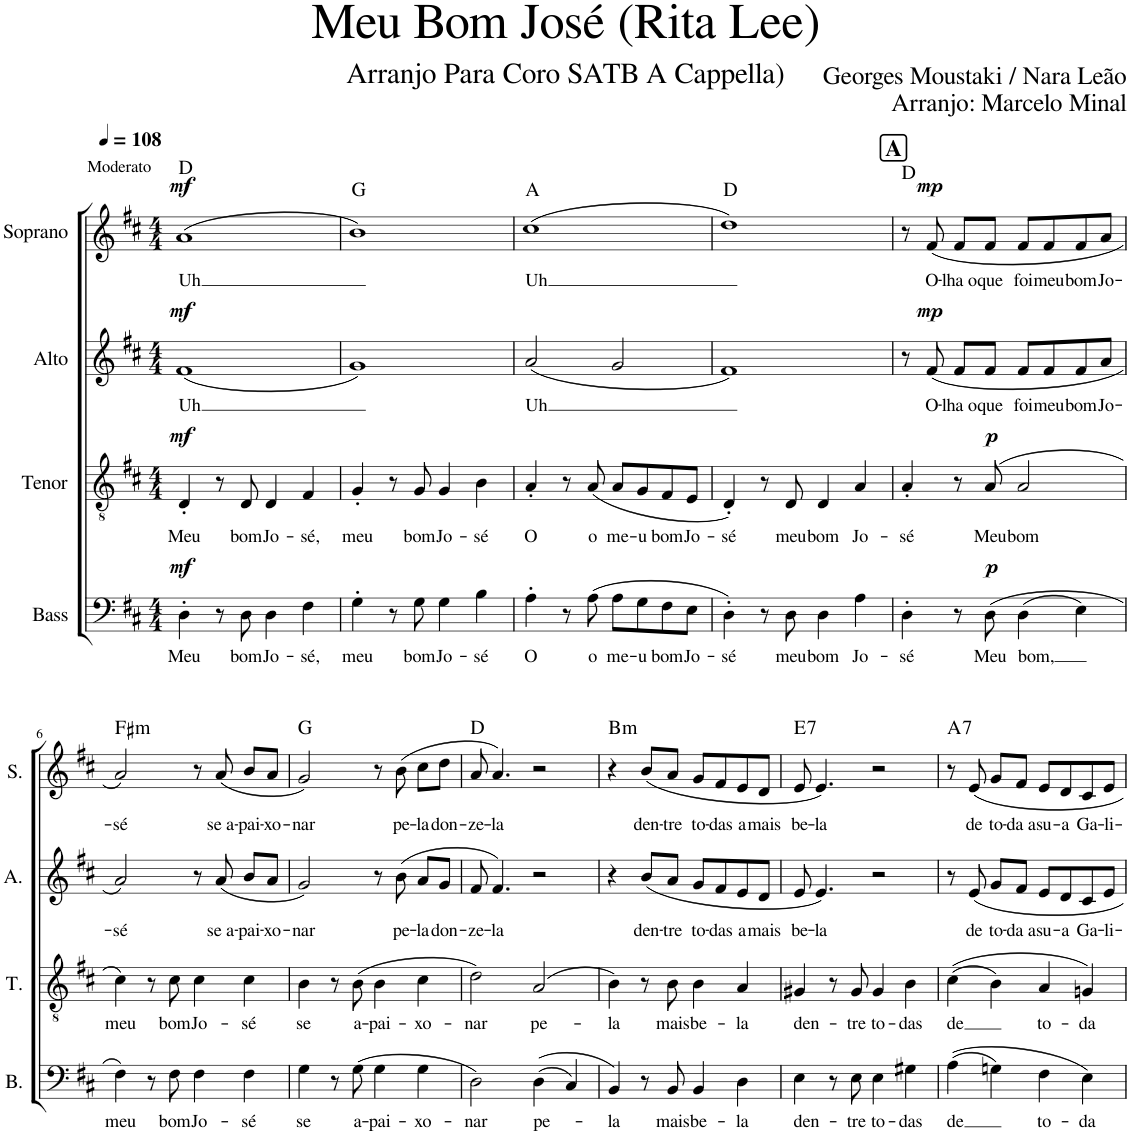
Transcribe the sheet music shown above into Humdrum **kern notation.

**kern	**text	**dynam	**kern	**text	**dynam	**kern	**text	**dynam	**kern	**text	**dynam	**harte
*part4	*part4	*part4	*part3	*part3	*part3	*part2	*part2	*part2	*part1	*part1	*part1	*part1
*staff4	*staff4	*staff4	*staff3	*staff3	*staff3	*staff2	*staff2	*staff2	*staff1	*staff1	*staff1	*
*I"Bass	*	*	*I"Tenor	*	*	*I"Alto	*	*	*I"Soprano	*	*	*
*I'B.	*	*	*I'T.	*	*	*I'A.	*	*	*I'S.	*	*	*
*clefF4	*	*	*clefGv2	*	*	*clefG2	*	*	*clefG2	*	*	*
*k[f#c#]	*	*	*k[f#c#]	*	*	*k[f#c#]	*	*	*k[f#c#]	*	*	*
*M4/4	*	*	*M4/4	*	*	*M4/4	*	*	*M4/4	*	*	*
*MM108	*	*	*MM108	*	*	*MM108	*	*	*MM108	*	*	*
=1	=1	=1	=1	=1	=1	=1	=1	=1	=1	=1	=1	=1
!	!	!	!	!	!	!	!	!	!LO:TX:a:t=Moderato	!	!	!
!	!LO:LY:b	!LO:DY:a	!	!LO:LY:b	!LO:DY:a	!	!LO:LY:b	!LO:DY:a	!	!LO:LY:b	!LO:DY:a	!
4D'\	Meu	mf	4D'/	Meu	mf	(1f#	Uh	mf	(1a	Uh	mf	D:maj
8r	.	.	8r	.	.	.	.	.	.	.	.	.
!	!LO:LY:b	!	!	!LO:LY:b	!	!	!	!	!	!	!	!
8D\	bom	.	8D/	bom	.	.	.	.	.	.	.	.
!	!LO:LY:b	!	!	!LO:LY:b	!	!	!	!	!	!	!	!
4D\	Jo-	.	4D/	Jo-	.	.	.	.	.	.	.	.
!	!LO:LY:b	!	!	!LO:LY:b	!	!	!	!	!	!	!	!
4F#\	-sé,	.	4F#/	-sé,	.	.	.	.	.	.	.	.
=2	=2	=2	=2	=2	=2	=2	=2	=2	=2	=2	=2	=2
!	!LO:LY:b	!	!	!LO:LY:b	!	!	!	!	!	!	!	!
4G'\	meu	.	4G'/	meu	.	1g)	.	.	1b)	.	.	G:maj
8r	.	.	8r	.	.	.	.	.	.	.	.	.
!	!LO:LY:b	!	!	!LO:LY:b	!	!	!	!	!	!	!	!
8G\	bom	.	8G/	bom	.	.	.	.	.	.	.	.
!	!LO:LY:b	!	!	!LO:LY:b	!	!	!	!	!	!	!	!
4G\	Jo-	.	4G/	Jo-	.	.	.	.	.	.	.	.
!	!LO:LY:b	!	!	!LO:LY:b	!	!	!	!	!	!	!	!
4B\	-sé	.	4B\	-sé	.	.	.	.	.	.	.	.
=3	=3	=3	=3	=3	=3	=3	=3	=3	=3	=3	=3	=3
!	!LO:LY:b	!	!	!LO:LY:b	!	!	!LO:LY:b	!	!	!LO:LY:b	!	!
4A'\	O	.	4A'/	O	.	(2a/	Uh	.	(1cc#	Uh	.	A:maj
8r	.	.	8r	.	.	.	.	.	.	.	.	.
!	!LO:LY:b	!	!	!LO:LY:b	!	!	!	!	!	!	!	!
(8A\	o	.	(8A/	o	.	.	.	.	.	.	.	.
!	!LO:LY:b	!	!	!LO:LY:b	!	!	!	!	!	!	!	!
8A\L	me-	.	8A/L	me-	.	2g/	.	.	.	.	.	.
!	!LO:LY:b	!	!	!LO:LY:b	!	!	!	!	!	!	!	!
8G\	-u	.	8G/	-u	.	.	.	.	.	.	.	.
!	!LO:LY:b	!	!	!LO:LY:b	!	!	!	!	!	!	!	!
8F#\	bom	.	8F#/	bom	.	.	.	.	.	.	.	.
!	!LO:LY:b	!	!	!LO:LY:b	!	!	!	!	!	!	!	!
8E\J	Jo-	.	8E/J	Jo-	.	.	.	.	.	.	.	.
=4	=4	=4	=4	=4	=4	=4	=4	=4	=4	=4	=4	=4
!	!LO:LY:b	!	!	!LO:LY:b	!	!	!	!	!	!	!	!
4D'\)	-sé	.	4D'/)	-sé	.	1f#)	.	.	1dd)	.	.	D:maj
8r	.	.	8r	.	.	.	.	.	.	.	.	.
!	!LO:LY:b	!	!	!LO:LY:b	!	!	!	!	!	!	!	!
8D\	meu	.	8D/	meu	.	.	.	.	.	.	.	.
!	!LO:LY:b	!	!	!LO:LY:b	!	!	!	!	!	!	!	!
4D\	bom	.	4D/	bom	.	.	.	.	.	.	.	.
!	!LO:LY:b	!	!	!LO:LY:b	!	!	!	!	!	!	!	!
4A\	Jo-	.	4A/	Jo-	.	.	.	.	.	.	.	.
!!LO:REH:place=s1:a:B:cj:fs=14:t=A
=5	=5	=5	=5	=5	=5	=5	=5	=5	=5	=5	=5	=5
!	!LO:LY:b	!	!	!LO:LY:b	!	!	!	!	!	!	!	!
4D'\	-sé	.	4A'/	-sé	.	8r	.	.	8r	.	.	D:maj
!	!	!	!	!	!	!	!LO:LY:b	!LO:DY:a	!	!LO:LY:b	!LO:DY:a	!
.	.	.	.	.	.	(8f#/	O-	mp	(8f#/	O-	mp	.
!	!	!	!	!	!	!	!LO:LY:b	!	!	!LO:LY:b	!	!
8r	.	.	8r	.	.	8f#/L	-lha o	.	8f#/L	-lha o	.	.
!	!LO:LY:b	!LO:DY:a	!	!LO:LY:b	!LO:DY:a	!	!LO:LY:b	!	!	!LO:LY:b	!	!
(8D\	Meu	p	(8A/	Meu	p	8f#/J	que	.	8f#/J	que	.	.
!	!LO:LY:b	!	!	!LO:LY:b	!	!	!LO:LY:b	!	!	!LO:LY:b	!	!
(4D\	bom,	.	2A/	bom	.	8f#/L	foi	.	8f#/L	foi	.	.
!	!	!	!	!	!	!	!LO:LY:b	!	!	!LO:LY:b	!	!
.	.	.	.	.	.	8f#/	meu	.	8f#/	meu	.	.
!	!	!	!	!	!	!	!LO:LY:b	!	!	!LO:LY:b	!	!
4E\)	.	.	.	.	.	8f#/	bom	.	8f#/	bom	.	.
!	!	!	!	!	!	!	!LO:LY:b	!	!	!LO:LY:b	!	!
.	.	.	.	.	.	8a/J	Jo-	.	8a/J	Jo-	.	.
!!LO:LB:g=z
=6	=6	=6	=6	=6	=6	=6	=6	=6	=6	=6	=6	=6
!	!LO:LY:b	!	!	!LO:LY:b	!	!	!LO:LY:b	!	!	!LO:LY:b	!	!LO:H:kt=m
4F#\)	meu	.	4c#\)	meu	.	2a/)	-sé	.	2a/)	-sé	.	F#:min
8r	.	.	8r	.	.	.	.	.	.	.	.	.
!	!LO:LY:b	!	!	!LO:LY:b	!	!	!	!	!	!	!	!
8F#\	bom	.	8c#\	bom	.	.	.	.	.	.	.	.
!	!LO:LY:b	!	!	!LO:LY:b	!	!	!	!	!	!	!	!
4F#\	Jo-	.	4c#\	Jo-	.	8r	.	.	8r	.	.	.
!	!	!	!	!	!	!	!LO:LY:b	!	!	!LO:LY:b	!	!
.	.	.	.	.	.	(8a/	se a-	.	(8a/	se a-	.	.
!	!LO:LY:b	!	!	!LO:LY:b	!	!	!LO:LY:b	!	!	!LO:LY:b	!	!
4F#\	-sé	.	4c#\	-sé	.	8b/L	-pai-	.	8b/L	-pai-	.	.
!	!	!	!	!	!	!	!LO:LY:b	!	!	!LO:LY:b	!	!
.	.	.	.	.	.	8a/J	-xo-	.	8a/J	-xo-	.	.
=7	=7	=7	=7	=7	=7	=7	=7	=7	=7	=7	=7	=7
!	!LO:LY:b	!	!	!LO:LY:b	!	!	!LO:LY:b	!	!	!LO:LY:b	!	!
4G\	se	.	4B\	se	.	2g/)	-nar	.	2g/)	-nar	.	G:maj
8r	.	.	8r	.	.	.	.	.	.	.	.	.
!	!LO:LY:b	!	!	!LO:LY:b	!	!	!	!	!	!	!	!
(8G\	a-	.	(8B\	a-	.	.	.	.	.	.	.	.
!	!LO:LY:b	!	!	!LO:LY:b	!	!	!	!	!	!	!	!
4G\	-pai-	.	4B\	-pai-	.	8r	.	.	8r	.	.	.
!	!	!	!	!	!	!	!LO:LY:b	!	!	!LO:LY:b	!	!
.	.	.	.	.	.	(8b\	pe-	.	(8b\	pe-	.	.
!	!LO:LY:b	!	!	!LO:LY:b	!	!	!LO:LY:b	!	!	!LO:LY:b	!	!
4G\	-xo-	.	4c#\	-xo-	.	8a/L	-la	.	8cc#\L	-la	.	.
!	!	!	!	!	!	!	!LO:LY:b	!	!	!LO:LY:b	!	!
.	.	.	.	.	.	8g/J	don-	.	8dd\J	don-	.	.
=8	=8	=8	=8	=8	=8	=8	=8	=8	=8	=8	=8	=8
!	!LO:LY:b	!	!	!LO:LY:b	!	!	!LO:LY:b	!	!	!LO:LY:b	!	!
2D\)	-nar	.	2d\)	-nar	.	8f#/	-ze-	.	8a/	-ze-	.	D:maj
!	!	!	!	!	!	!	!LO:LY:b	!	!	!LO:LY:b	!	!
.	.	.	.	.	.	4.f#/)	-la	.	4.a/)	-la	.	.
!	!LO:LY:b	!	!	!LO:LY:b	!	!	!	!	!	!	!	!
((4D\	pe-	.	(>2A/	pe-	.	2r	.	.	2r	.	.	.
4C#/)	.	.	.	.	.	.	.	.	.	.	.	.
=9	=9	=9	=9	=9	=9	=9	=9	=9	=9	=9	=9	=9
!	!LO:LY:b	!	!	!LO:LY:b	!	!	!	!	!	!	!	!LO:H:kt=m
4BB/)	-la	.	4B\)	-la	.	4r	.	.	4r	.	.	B:min
!	!	!	!	!	!	!	!LO:LY:b	!	!	!LO:LY:b	!	!
8r	.	.	8r	.	.	(8b/L	den-	.	(8b/L	den-	.	.
!	!LO:LY:b	!	!	!LO:LY:b	!	!	!LO:LY:b	!	!	!LO:LY:b	!	!
8BB/	mais	.	8B\	mais	.	8a/J	-tre	.	8a/J	-tre	.	.
!	!LO:LY:b	!	!	!LO:LY:b	!	!	!LO:LY:b	!	!	!LO:LY:b	!	!
4BB/	be-	.	4B\	be-	.	8g/L	to-	.	8g/L	to-	.	.
!	!	!	!	!	!	!	!LO:LY:b	!	!	!LO:LY:b	!	!
.	.	.	.	.	.	8f#/	-das	.	8f#/	-das	.	.
!	!LO:LY:b	!	!	!LO:LY:b	!	!	!LO:LY:b	!	!	!LO:LY:b	!	!
4D\	-la	.	4A/	-la	.	8e/	a	.	8e/	a	.	.
!	!	!	!	!	!	!	!LO:LY:b	!	!	!LO:LY:b	!	!
.	.	.	.	.	.	8d/J	mais	.	8d/J	mais	.	.
=10	=10	=10	=10	=10	=10	=10	=10	=10	=10	=10	=10	=10
!	!LO:LY:b	!	!	!LO:LY:b	!	!	!LO:LY:b	!	!	!LO:LY:b	!	!LO:H:kt=7
4E\	den-	.	4G#X/	den-	.	8e/	be-	.	8e/	be-	.	E:7
!	!	!	!	!	!	!	!LO:LY:b	!	!	!LO:LY:b	!	!
.	.	.	.	.	.	4.e/)	-la	.	4.e/)	-la	.	.
8r	.	.	8r	.	.	.	.	.	.	.	.	.
!	!LO:LY:b	!	!	!LO:LY:b	!	!	!	!	!	!	!	!
8E\	-tre	.	8G#/	-tre	.	.	.	.	.	.	.	.
!	!LO:LY:b	!	!	!LO:LY:b	!	!	!	!	!	!	!	!
4E\	to-	.	4G#/	to-	.	2r	.	.	2r	.	.	.
!	!LO:LY:b	!	!	!LO:LY:b	!	!	!	!	!	!	!	!
4G#X\	-das	.	4B\	-das	.	.	.	.	.	.	.	.
=11	=11	=11	=11	=11	=11	=11	=11	=11	=11	=11	=11	=11
!	!LO:LY:b	!	!	!LO:LY:b	!	!	!	!	!	!	!	!LO:H:kt=7
((4A\	de	.	((4c#\	de	.	8r	.	.	8r	.	.	A:7
!	!	!	!	!	!	!	!LO:LY:b	!	!	!LO:LY:b	!	!
.	.	.	.	.	.	8e/	de	.	8e/	de	.	.
!	!	!	!	!	!	!	!LO:LY:b	!	!	!LO:LY:b	!	!
4Gn\)	.	.	4B\)	.	.	8g/L	to-	.	8g/L	to-	.	.
!	!	!	!	!	!	!	!LO:LY:b	!	!	!LO:LY:b	!	!
.	.	.	.	.	.	8f#/J	-da a	.	8f#/J	-da a	.	.
!	!LO:LY:b	!	!	!LO:LY:b	!	!	!LO:LY:b	!	!	!LO:LY:b	!	!
4F#\	to-	.	4A/	to-	.	8e/L	su-	.	8e/L	su-	.	.
!	!	!	!	!	!	!	!LO:LY:b	!	!	!LO:LY:b	!	!
.	.	.	.	.	.	8d/	-a	.	8d/	-a	.	.
!	!LO:LY:b	!	!	!LO:LY:b	!	!	!LO:LY:b	!	!	!LO:LY:b	!	!
4E\)	-da	.	4Gn/)	-da	.	8c#/	Ga-	.	8c#/	Ga-	.	.
!	!	!	!	!	!	!	!LO:LY:b	!	!	!LO:LY:b	!	!
.	.	.	.	.	.	8e/J	-li-	.	8e/J	-li-	.	.
=	=	=	=	=	=	=	=	=	=	=	=	=
*-	*-	*-	*-	*-	*-	*-	*-	*-	*-	*-	*-	*-
